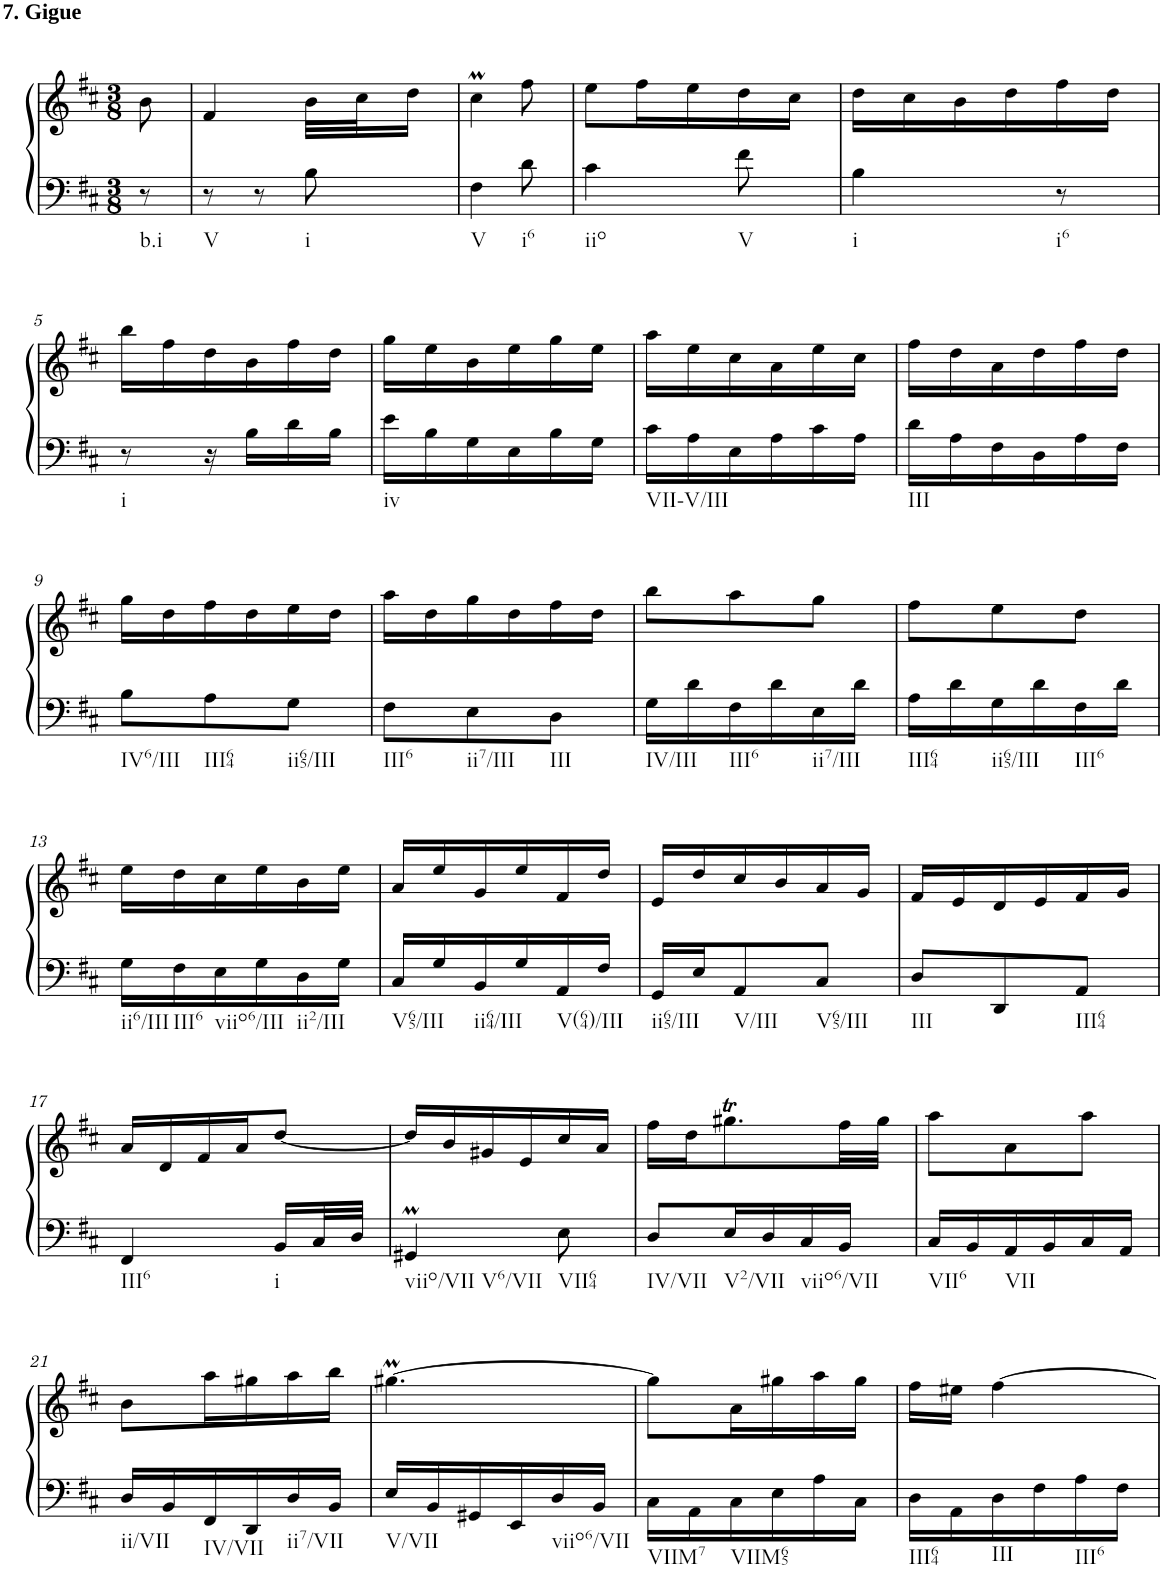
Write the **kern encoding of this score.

**kern	**kern
*part1	*part1
*staff2	*staff1
*I"Klavier linke Hand	*
*clefF4	*clefG2
*k[f#c#]	*k[f#c#]
*M3/8	*M3/8
=	=
!	!LO:TX:a:B:t=7. Gigue
!LO:TX:b:t=b.i	!
8r	8b\
=1	=1
!LO:TX:b:t=V	!
8r	4f#/
8r	.
!LO:TX:b:t=i	!
8B\	32b\LLL
.	32cc#\J
.	16dd\JJ
=2	=2
!LO:TX:b:t=V	!
4F#\	4cc#m\
!LO:TX:b:t=i6	!
8d\	8ff#\
=3	=3
!LO:TX:b:t=iio	!
4c#\	8ee\L
.	16ff#\L
.	16ee\
!LO:TX:b:t=V	!
8f#\	16dd\
.	16cc#\JJ
=4	=4
!LO:TX:b:t=i	!
4B\	16dd\LL
.	16cc#\
.	16b\
.	16dd\
!LO:TX:b:t=i6	!
8r	16ff#\
.	16dd\JJ
!!LO:LB:g=z
=5	=5
!LO:TX:b:t=i	!
8r	16bb\LL
.	16ff#\
16r	16dd\
16B\LL	16b\
16d\	16ff#\
16B\JJ	16dd\JJ
=6	=6
!LO:TX:b:t=iv	!
16e\LL	16gg\LL
16B\	16ee\
16G\	16b\
16E\	16ee\
16B\	16gg\
16G\JJ	16ee\JJ
=7	=7
!LO:TX:b:t=VII-V/III	!
16c#\LL	16aa\LL
16A\	16ee\
16E\	16cc#\
16A\	16a\
16c#\	16ee\
16A\JJ	16cc#\JJ
=8	=8
!LO:TX:b:t=III	!
16d\LL	16ff#\LL
16A\	16dd\
16F#\	16a\
16D\	16dd\
16A\	16ff#\
16F#\JJ	16dd\JJ
!!LO:LB:g=z
=9	=9
!LO:TX:b:t=IV6/III	!
8B\L	16gg\LL
.	16dd\
!LO:TX:b:t=III64	!
8A\	16ff#\
.	16dd\
!LO:TX:b:t=ii65/III	!
8G\J	16ee\
.	16dd\JJ
=10	=10
!LO:TX:b:t=III6	!
8F#\L	16aa\LL
.	16dd\
!LO:TX:b:t=ii7/III	!
8E\	16gg\
.	16dd\
!LO:TX:b:t=III	!
8D\J	16ff#\
.	16dd\JJ
=11	=11
!LO:TX:b:t=IV/III	!
16G\LL	8bb\L
16d\	.
!LO:TX:b:t=III6	!
16F#\	8aa\
16d\	.
!LO:TX:b:t=ii7/III	!
16E\	8gg\J
16d\JJ	.
=12	=12
!LO:TX:b:t=III64	!
16A\LL	8ff#\L
16d\	.
!LO:TX:b:t=ii65/III	!
16G\	8ee\
16d\	.
!LO:TX:b:t=III6	!
16F#\	8dd\J
16d\JJ	.
!!LO:LB:g=z
=13	=13
!LO:TX:b:t=ii6/III	!
16G\LL	16ee\LL
!LO:TX:b:t=III6	!
16F#\	16dd\
!LO:TX:b:t=viio6/III	!
16E\	16cc#\
16G\	16ee\
!LO:TX:b:t=ii2/III	!
16D\	16b\
16G\JJ	16ee\JJ
=14	=14
!LO:TX:b:t=V65/III	!
16C#/LL	16a/LL
16G/	16ee/
!LO:TX:b:t=ii64/III	!
16BB/	16g/
16G/	16ee/
!LO:TX:b:t=V(64)/III	!
16AA/	16f#/
16F#/JJ	16dd/JJ
=15	=15
!LO:TX:b:t=ii65/III	!
16GG/LL	16e/LL
16E/J	16dd/
!LO:TX:b:t=V/III	!
8AA/	16cc#/
.	16b/
!LO:TX:b:t=V65/III	!
8C#/J	16a/
.	16g/JJ
=16	=16
!LO:TX:b:t=III	!
8D/L	16f#/LL
.	16e/
8DD/	16d/
.	16e/
!LO:TX:b:t=III64	!
8AA/J	16f#/
.	16g/JJ
!!LO:LB:g=z
=17	=17
!LO:TX:b:t=III6	!
4FF#/	16a/LL
.	16d/
.	16f#/
.	16a/J
!LO:TX:b:t=i	!
16BB/LL	[8dd/J
32C#/L	.
32D/JJJ	.
=18	=18
!LO:TX:b:t=viio/VII	!
!LO:TX:b:t=V6/VII	!
4GG#Xm/	16dd/LL]
.	16b/
.	16g#X/
.	16e/
!LO:TX:b:t=VII64	!
8E\	16cc#/
.	16a/JJ
=19	=19
!LO:TX:b:t=IV/VII	!
8D/L	16ff#\LL
.	16dd\J
!LO:TX:b:t=V2/VII	!
16E/L	8.gg#Xt\
16D/	.
!LO:TX:b:t=viio6/VII	!
16C#/	.
16BB/JJ	32ff#\LL
.	32gg#\JJJ
=20	=20
!LO:TX:b:t=VII6	!
16C#/LL	8aa\L
16BB/	.
!LO:TX:b:t=VII	!
16AA/	8a\
16BB/	.
16C#/	8aa\J
16AA/JJ	.
!!LO:LB:g=z
=21	=21
!LO:TX:b:t=ii/VII	!
16D/LL	8b\L
16BB/	.
!LO:TX:b:t=IV/VII	!
16FF#/	16aa\L
16DD/	16gg#X\
!LO:TX:b:t=ii7/VII	!
16D/	16aa\
16BB/JJ	16bb\JJ
=22	=22
!LO:TX:b:t=V/VII	!
16E/LL	[4.gg#Xm\
16BB/	.
16GG#X/	.
16EE/	.
!LO:TX:b:t=viio6/VII	!
16D/	.
16BB/JJ	.
=23	=23
!LO:TX:b:t=VIIM7	!
16C#\LL	8gg#\L]
16AA\	.
!LO:TX:b:t=VIIM65	!
16C#\	16a\L
16E\	16gg#X\
16A\	16aa\
16C#\JJ	16gg#\JJ
=24	=24
!LO:TX:b:t=III64	!
16D\LL	16ff#\LL
16AA\	16ee#X\JJ
!LO:TX:b:t=III	!
16D\	[4ff#\
16F#\	.
!LO:TX:b:t=III6	!
16A\	.
16F#\JJ	.
=	=
*-	*-
